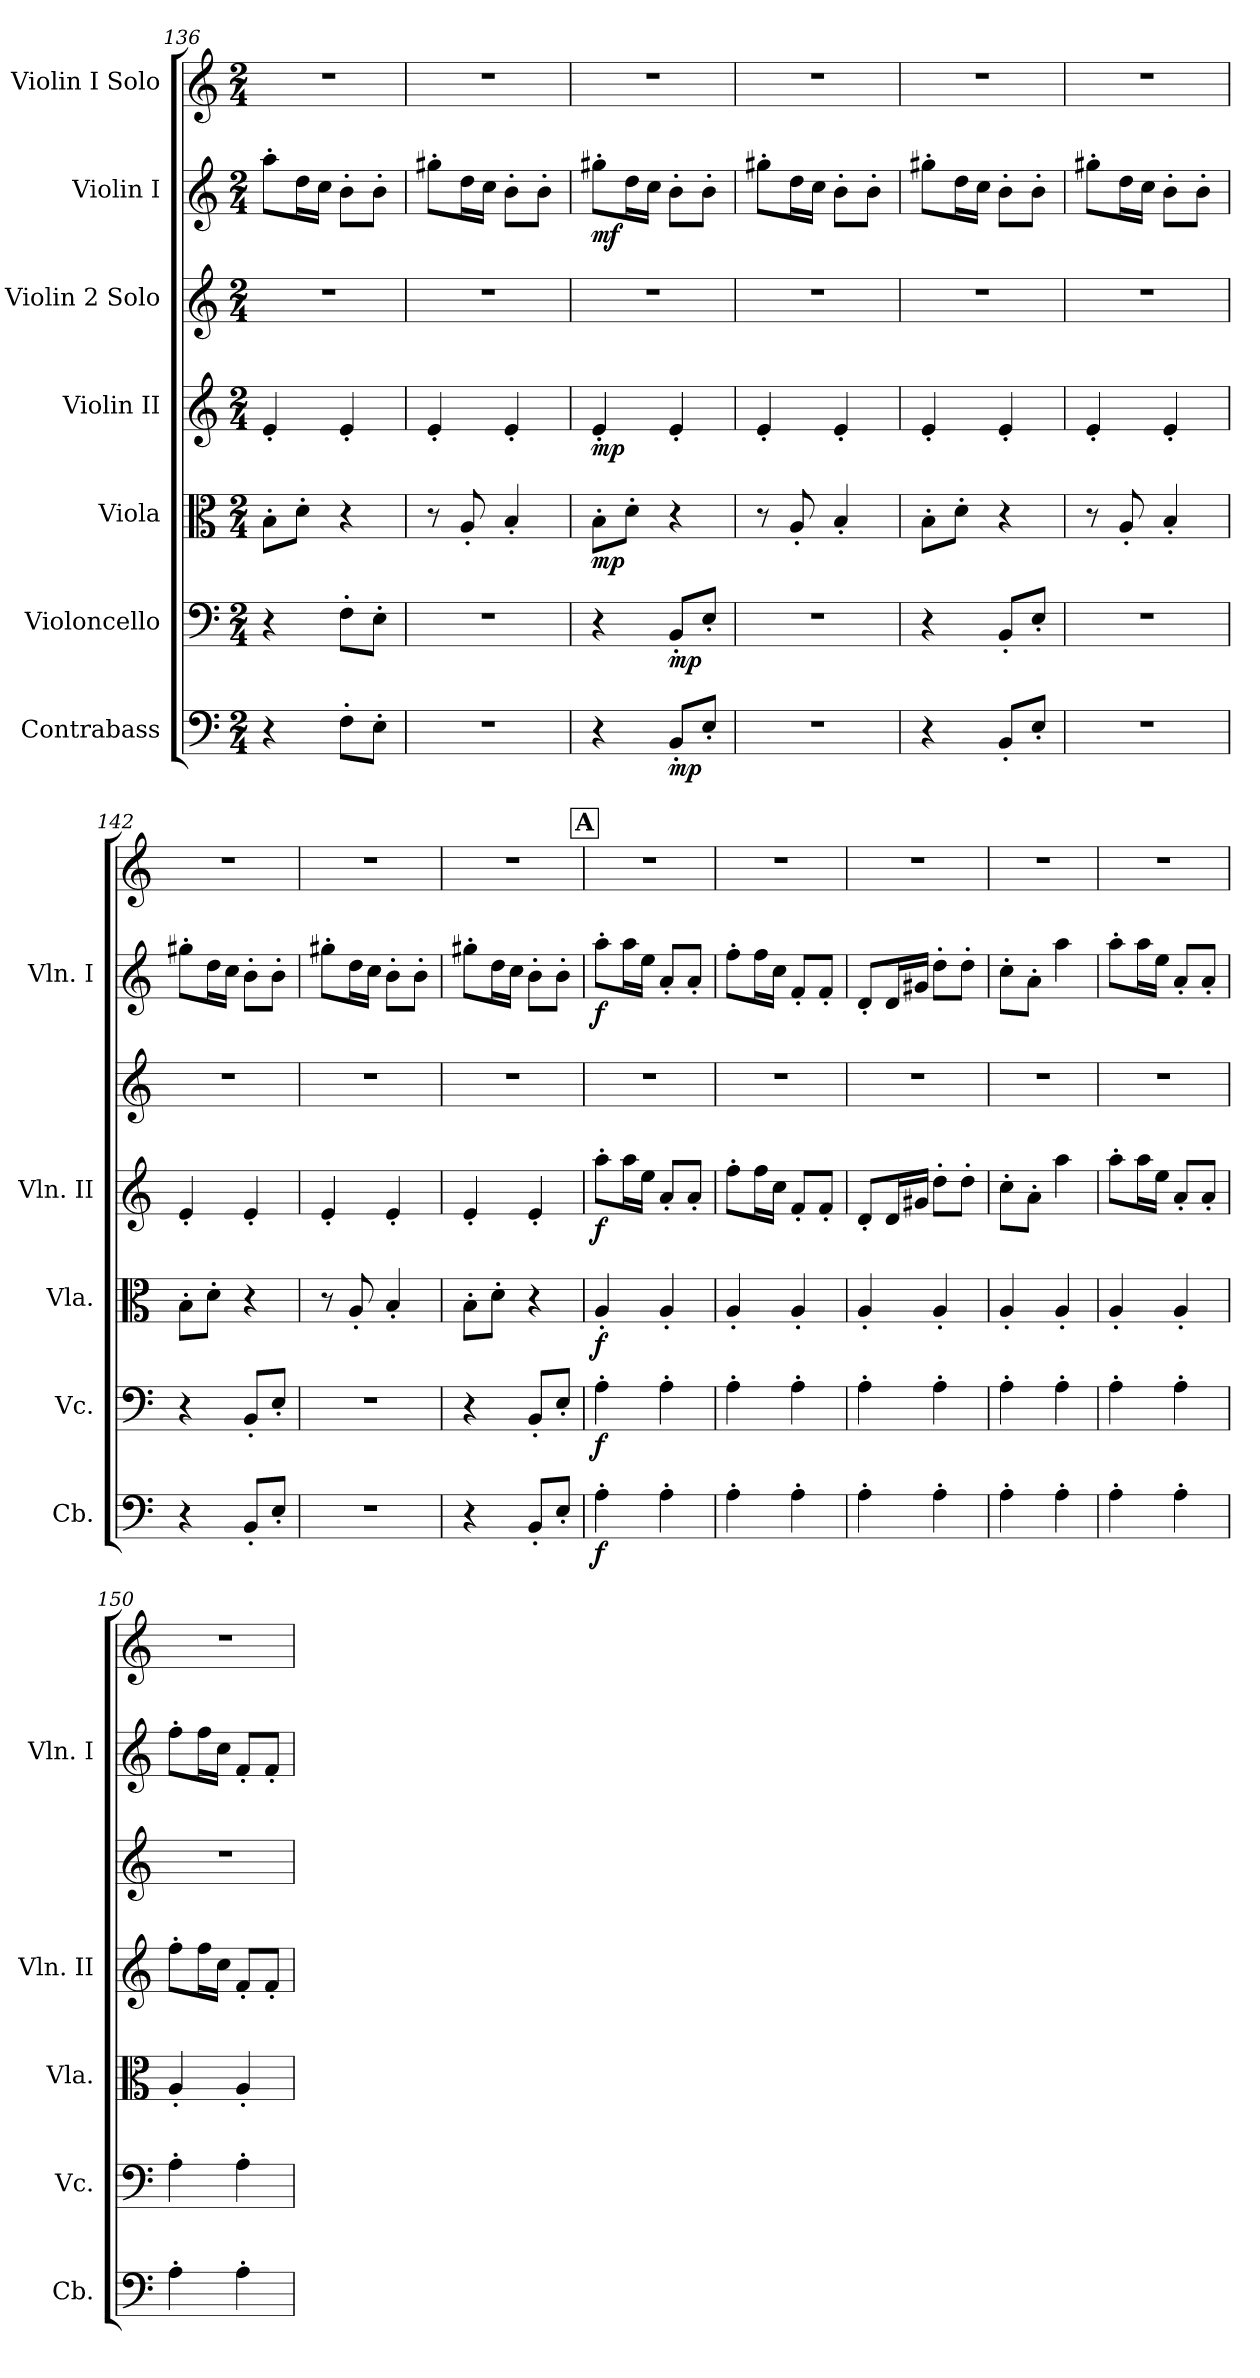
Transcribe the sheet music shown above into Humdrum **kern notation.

**kern	**dynam	**kern	**dynam	**kern	**dynam	**kern	**dynam	**kern	**kern	**dynam	**kern
*part7	*part7	*part6	*part6	*part5	*part5	*part4	*part4	*part3	*part2	*part2	*part1
*staff7	*staff7	*staff6	*staff6	*staff5	*staff5	*staff4	*staff4	*staff3	*staff2	*staff2	*staff1
*I"Contrabass	*	*I"Violoncello	*	*I"Viola	*	*I"Violin II	*	*I"Violin 2 Solo	*I"Violin I	*	*I"Violin I Solo
*I'Cb.	*	*I'Vc.	*	*I'Vla.	*	*I'Vln. II	*	*	*I'Vln. I	*	*
*clefF4	*	*clefF4	*	*clefC3	*	*clefG2	*	*clefG2	*clefG2	*	*clefG2
*ITrd7c12	*	*	*	*	*	*	*	*	*	*	*
*k[]	*	*k[]	*	*k[]	*	*k[]	*	*k[]	*k[]	*	*k[]
*M2/4	*	*M2/4	*	*M2/4	*	*M2/4	*	*M2/4	*M2/4	*	*M2/4
=136	=136	=136	=136	=136	=136	=136	=136	=136	=136	=136	=136
4r	.	4r	.	8B'\L	.	4e'/	.	2r	8aa'\L	.	2r
.	.	.	.	8d'\J	.	.	.	.	16dd\L	.	.
.	.	.	.	.	.	.	.	.	16cc\JJ	.	.
8FF'\L	.	8F'\L	.	4r	.	4e'/	.	.	8b'\L	.	.
8EE'\J	.	8E'\J	.	.	.	.	.	.	8b'\J	.	.
=137	=137	=137	=137	=137	=137	=137	=137	=137	=137	=137	=137
2r	.	2r	.	8r	.	4e'/	.	2r	8gg#X'\L	.	2r
.	.	.	.	8A'/	.	.	.	.	16dd\L	.	.
.	.	.	.	.	.	.	.	.	16cc\JJ	.	.
.	.	.	.	4B'/	.	4e'/	.	.	8b'\L	.	.
.	.	.	.	.	.	.	.	.	8b'\J	.	.
=138	=138	=138	=138	=138	=138	=138	=138	=138	=138	=138	=138
!	!	!	!	!	!LO:DY:b	!	!LO:DY:b	!	!	!LO:DY:b	!
4r	.	4r	.	8B'\L	mp	4e'/	mp	2r	8gg#X'\L	mf	2r
.	.	.	.	8d'\J	.	.	.	.	16dd\L	.	.
.	.	.	.	.	.	.	.	.	16cc\JJ	.	.
!	!LO:DY:b	!	!LO:DY:b	!	!	!	!	!	!	!	!
8BBB'/L	mp	8BB'/L	mp	4r	.	4e'/	.	.	8b'\L	.	.
8EE'/J	.	8E'/J	.	.	.	.	.	.	8b'\J	.	.
=139	=139	=139	=139	=139	=139	=139	=139	=139	=139	=139	=139
2r	.	2r	.	8r	.	4e'/	.	2r	8gg#X'\L	.	2r
.	.	.	.	8A'/	.	.	.	.	16dd\L	.	.
.	.	.	.	.	.	.	.	.	16cc\JJ	.	.
.	.	.	.	4B'/	.	4e'/	.	.	8b'\L	.	.
.	.	.	.	.	.	.	.	.	8b'\J	.	.
=140	=140	=140	=140	=140	=140	=140	=140	=140	=140	=140	=140
4r	.	4r	.	8B'\L	.	4e'/	.	2r	8gg#X'\L	.	2r
.	.	.	.	8d'\J	.	.	.	.	16dd\L	.	.
.	.	.	.	.	.	.	.	.	16cc\JJ	.	.
8BBB'/L	.	8BB'/L	.	4r	.	4e'/	.	.	8b'\L	.	.
8EE'/J	.	8E'/J	.	.	.	.	.	.	8b'\J	.	.
=141	=141	=141	=141	=141	=141	=141	=141	=141	=141	=141	=141
2r	.	2r	.	8r	.	4e'/	.	2r	8gg#X'\L	.	2r
.	.	.	.	8A'/	.	.	.	.	16dd\L	.	.
.	.	.	.	.	.	.	.	.	16cc\JJ	.	.
.	.	.	.	4B'/	.	4e'/	.	.	8b'\L	.	.
.	.	.	.	.	.	.	.	.	8b'\J	.	.
!!LO:PB:g=z
=142	=142	=142	=142	=142	=142	=142	=142	=142	=142	=142	=142
4r	.	4r	.	8B'\L	.	4e'/	.	2r	8gg#X'\L	.	2r
.	.	.	.	8d'\J	.	.	.	.	16dd\L	.	.
.	.	.	.	.	.	.	.	.	16cc\JJ	.	.
8BBB'/L	.	8BB'/L	.	4r	.	4e'/	.	.	8b'\L	.	.
8EE'/J	.	8E'/J	.	.	.	.	.	.	8b'\J	.	.
=143	=143	=143	=143	=143	=143	=143	=143	=143	=143	=143	=143
2r	.	2r	.	8r	.	4e'/	.	2r	8gg#X'\L	.	2r
.	.	.	.	8A'/	.	.	.	.	16dd\L	.	.
.	.	.	.	.	.	.	.	.	16cc\JJ	.	.
.	.	.	.	4B'/	.	4e'/	.	.	8b'\L	.	.
.	.	.	.	.	.	.	.	.	8b'\J	.	.
=144	=144	=144	=144	=144	=144	=144	=144	=144	=144	=144	=144
4r	.	4r	.	8B'\L	.	4e'/	.	2r	8gg#X'\L	.	2r
.	.	.	.	8d'\J	.	.	.	.	16dd\L	.	.
.	.	.	.	.	.	.	.	.	16cc\JJ	.	.
8BBB'/L	.	8BB'/L	.	4r	.	4e'/	.	.	8b'\L	.	.
8EE'/J	.	8E'/J	.	.	.	.	.	.	8b'\J	.	.
!!LO:REH:place=s1:a:B:fs=14:t=A
=145	=145	=145	=145	=145	=145	=145	=145	=145	=145	=145	=145
!	!LO:DY:b	!	!LO:DY:b	!	!LO:DY:b	!	!LO:DY:b	!	!	!LO:DY:b	!
4AA'\	f	4A'\	f	4A'/	f	8aa'\L	f	2r	8aa'\L	f	2r
.	.	.	.	.	.	16aa\L	.	.	16aa\L	.	.
.	.	.	.	.	.	16ee\JJ	.	.	16ee\JJ	.	.
4AA'\	.	4A'\	.	4A'/	.	8a'/L	.	.	8a'/L	.	.
.	.	.	.	.	.	8a'/J	.	.	8a'/J	.	.
=146	=146	=146	=146	=146	=146	=146	=146	=146	=146	=146	=146
4AA'\	.	4A'\	.	4A'/	.	8ff'\L	.	2r	8ff'\L	.	2r
.	.	.	.	.	.	16ff\L	.	.	16ff\L	.	.
.	.	.	.	.	.	16cc\JJ	.	.	16cc\JJ	.	.
4AA'\	.	4A'\	.	4A'/	.	8f'/L	.	.	8f'/L	.	.
.	.	.	.	.	.	8f'/J	.	.	8f'/J	.	.
=147	=147	=147	=147	=147	=147	=147	=147	=147	=147	=147	=147
4AA'\	.	4A'\	.	4A'/	.	8d'/L	.	2r	8d'/L	.	2r
.	.	.	.	.	.	16d/L	.	.	16d/L	.	.
.	.	.	.	.	.	16g#X/JJ	.	.	16g#X/JJ	.	.
4AA'\	.	4A'\	.	4A'/	.	8dd'\L	.	.	8dd'\L	.	.
.	.	.	.	.	.	8dd'\J	.	.	8dd'\J	.	.
=148	=148	=148	=148	=148	=148	=148	=148	=148	=148	=148	=148
4AA'\	.	4A'\	.	4A'/	.	8cc'\L	.	2r	8cc'\L	.	2r
.	.	.	.	.	.	8a'\J	.	.	8a'\J	.	.
4AA'\	.	4A'\	.	4A'/	.	4aa\	.	.	4aa\	.	.
=149	=149	=149	=149	=149	=149	=149	=149	=149	=149	=149	=149
4AA'\	.	4A'\	.	4A'/	.	8aa'\L	.	2r	8aa'\L	.	2r
.	.	.	.	.	.	16aa\L	.	.	16aa\L	.	.
.	.	.	.	.	.	16ee\JJ	.	.	16ee\JJ	.	.
4AA'\	.	4A'\	.	4A'/	.	8a'/L	.	.	8a'/L	.	.
.	.	.	.	.	.	8a'/J	.	.	8a'/J	.	.
!!LO:PB:g=z
=150	=150	=150	=150	=150	=150	=150	=150	=150	=150	=150	=150
4AA'\	.	4A'\	.	4A'/	.	8ff'\L	.	2r	8ff'\L	.	2r
.	.	.	.	.	.	16ff\L	.	.	16ff\L	.	.
.	.	.	.	.	.	16cc\JJ	.	.	16cc\JJ	.	.
4AA'\	.	4A'\	.	4A'/	.	8f'/L	.	.	8f'/L	.	.
.	.	.	.	.	.	8f'/J	.	.	8f'/J	.	.
=	=	=	=	=	=	=	=	=	=	=	=
*-	*-	*-	*-	*-	*-	*-	*-	*-	*-	*-	*-
